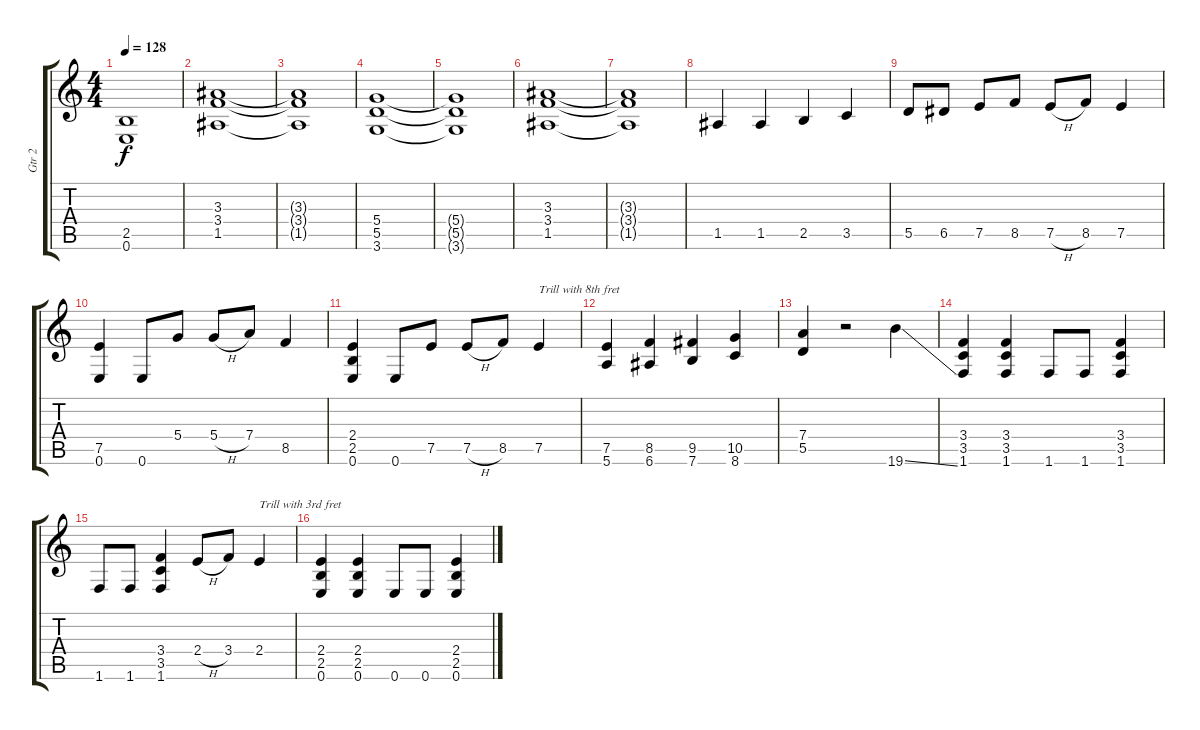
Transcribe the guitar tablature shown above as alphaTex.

\track ("Gtr 2" "Gtr 2") {instrument distortionguitar}
\staff {score tabs}
\tuning (E4 B3 G3 D3 A2 E2) {hide}
\ts (4 4)
\tempo 128
\clef g2
\ks c
(2.5{t} 0.6{t}).1{dy f} |
(3.3 3.4 1.5).1 |
(3.3{t} 3.4{t} 1.5{t}).1 |
(5.4 5.5 3.6).1 |
(5.4{t} 5.5{t} 3.6{t}).1 |
(3.3 3.4 1.5).1 |
(3.3{t} 3.4{t} 1.5{t}).1 |
1.5.4 1.5.4 2.5.4 3.5.4 |
5.5.8 6.5.8 7.5.8 8.5.8 7.5{h}.8 8.5.8 7.5.4 |
(7.5 0.6).4 0.6.8 5.4.8 5.4{h}.8 7.4.8 8.5.4 |
(2.4 2.5 0.6).4 0.6.8 7.5.8 7.5{h}.8 8.5.8 7.5.4{txt "Trill with 8th fret"} |
(7.5 5.6).4 (8.5 6.6).4 (9.5 7.6).4 (10.5 8.6).4 |
(7.4 5.5).4 r.2 19.6{ss}.4 |
(3.4 3.5 1.6).4 (3.4 3.5 1.6).4 1.6.8 1.6.8 (3.4 3.5 1.6).4 |
1.6.8 1.6.8 (3.4 3.5 1.6).4 2.4{h}.8 3.4.8 2.4.4{txt "Trill with 3rd fret"} |
(2.4 2.5 0.6).4 (2.4 2.5 0.6).4 0.6.8 0.6.8 (2.4 2.5 0.6).4
